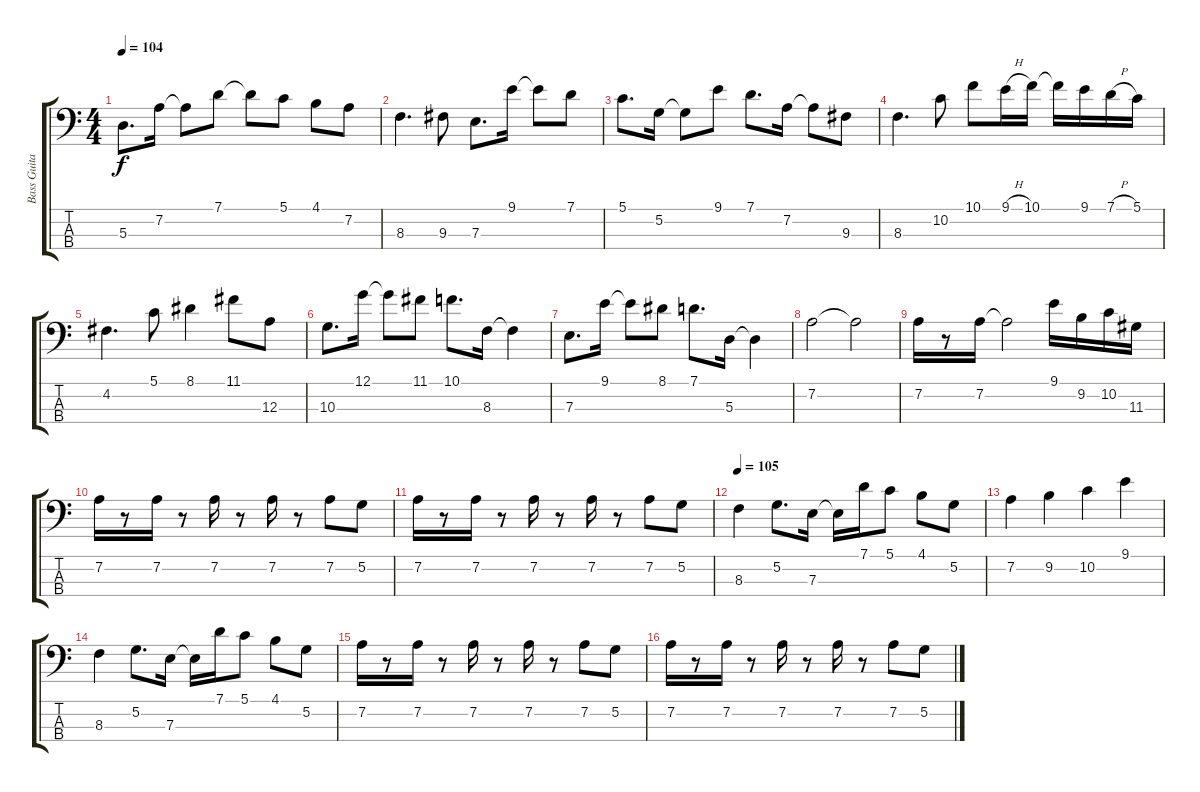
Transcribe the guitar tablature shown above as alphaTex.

\track ("Bass Guitar" "Bass Guita") {instrument electricbasspick}
\staff {score tabs}
\tuning (G2 D2 A1 E1) {hide}
\ts (4 4)
\tempo 104
\clef f4
\ks c
5.3.8{d dy f} 7.2.16 7.2{t}.8 7.1.8 7.1{t}.8 5.1.8 4.1.8 7.2.8 |
8.3.4{d} 9.3.8 7.3.8{d} 9.1.16 9.1{t}.8 7.1.8 |
5.1.8{d} 5.2.16 5.2{t}.8 9.1.8 7.1.8{d} 7.2.16 7.2{t}.8 9.3.8 |
8.3.4{d} 10.2.8 10.1.8 9.1{h}.16 10.1.16 10.1{t}.16 9.1.16 7.1{h}.16 5.1.16 |
4.2.4{d} 5.1.8 8.1.4 11.1.8 12.3.8 |
10.3.8{d} 12.1.16 12.1{t}.8 11.1.8 10.1.8{d} 8.3.16 8.3{t}.4 |
7.3.8{d} 9.1.16 9.1{t}.8 8.1.8 7.1.8{d} 5.3.16 5.3{t}.4 |
7.2.2 7.2{t}.2 |
7.2.16 r.8 7.2.16 7.2{t}.2 9.1.16 9.2.16 10.2.16 11.3.16 |
7.2.16 r.8 7.2.16 r.8 7.2.16 r.8 7.2.16 r.8 7.2.8 5.2.8 |
7.2.16 r.8 7.2.16 r.8 7.2.16 r.8 7.2.16 r.8 7.2.8 5.2.8 |
\tempo 105
8.3.4 5.2.8{d} 7.3.16 7.3{t}.16 7.1.16 5.1.8 4.1.8 5.2.8 |
7.2.4 9.2.4 10.2.4 9.1.4 |
8.3.4 5.2.8{d} 7.3.16 7.3{t}.16 7.1.16 5.1.8 4.1.8 5.2.8 |
7.2.16 r.8 7.2.16 r.8 7.2.16 r.8 7.2.16 r.8 7.2.8 5.2.8 |
7.2.16 r.8 7.2.16 r.8 7.2.16 r.8 7.2.16 r.8 7.2.8 5.2.8
